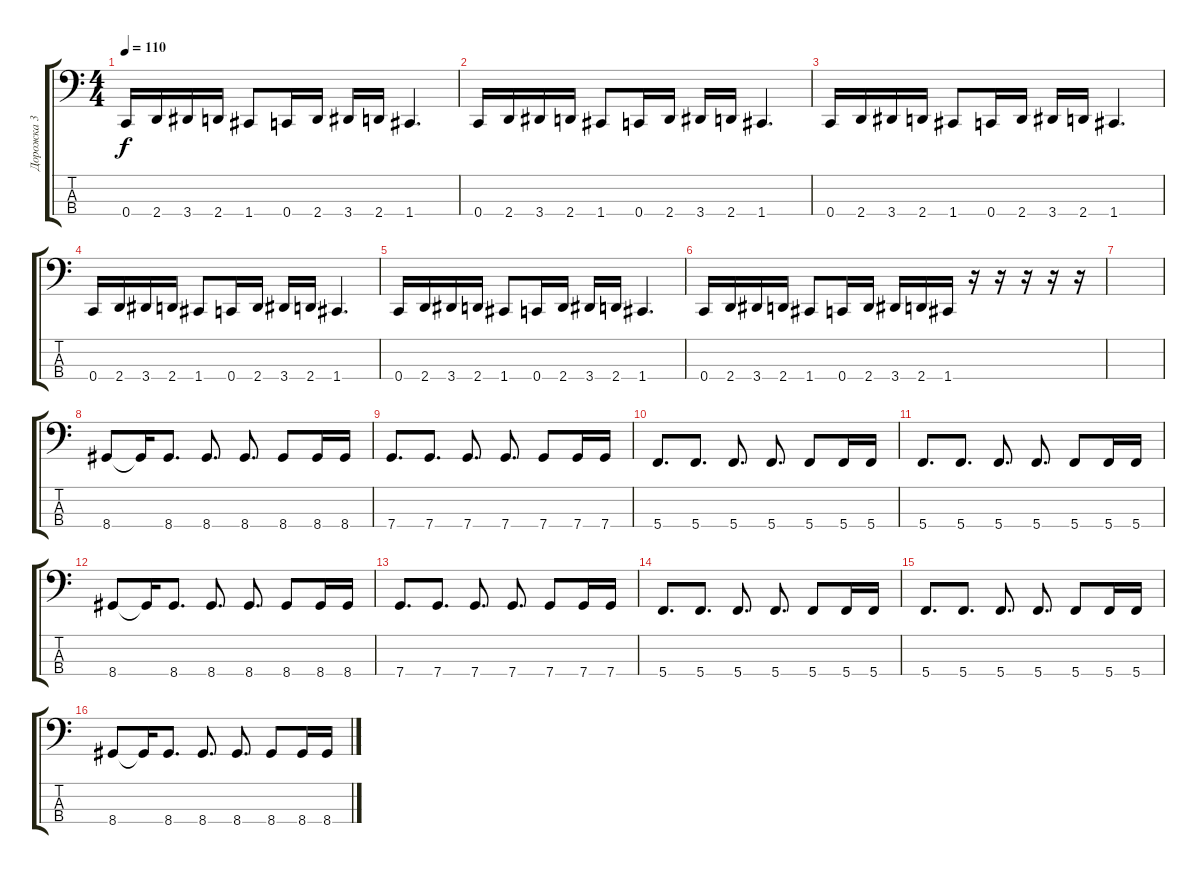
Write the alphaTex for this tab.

\track ("Дорожка 3" "Дорожка 3") {instrument electricbassfinger}
\staff {score tabs}
\tuning (F2 C2 G1 C1) {hide}
\ts (4 4)
\tempo 110
\clef f4
\ks c
0.4.16{dy f} 2.4.16 3.4.16 2.4.16 1.4.8 0.4.16 2.4.16 3.4.16 2.4.16 1.4.4{d} |
0.4.16 2.4.16 3.4.16 2.4.16 1.4.8 0.4.16 2.4.16 3.4.16 2.4.16 1.4.4{d} |
0.4.16 2.4.16 3.4.16 2.4.16 1.4.8 0.4.16 2.4.16 3.4.16 2.4.16 1.4.4{d} |
0.4.16 2.4.16 3.4.16 2.4.16 1.4.8 0.4.16 2.4.16 3.4.16 2.4.16 1.4.4{d} |
0.4.16 2.4.16 3.4.16 2.4.16 1.4.8 0.4.16 2.4.16 3.4.16 2.4.16 1.4.4{d} |
0.4.16 2.4.16 3.4.16 2.4.16 1.4.8 0.4.16 2.4.16 3.4.16 2.4.16 1.4.16 r.16 r.16 r.16 r.16 r.16 |
|
8.4.8 8.4{t}.16 8.4.8{d} 8.4.8{d} 8.4.8{d} 8.4.8 8.4.16 8.4.16 |
7.4.8{d} 7.4.8{d} 7.4.8{d} 7.4.8{d} 7.4.8 7.4.16 7.4.16 |
5.4.8{d} 5.4.8{d} 5.4.8{d} 5.4.8{d} 5.4.8 5.4.16 5.4.16 |
5.4.8{d} 5.4.8{d} 5.4.8{d} 5.4.8{d} 5.4.8 5.4.16 5.4.16 |
8.4.8 8.4{t}.16 8.4.8{d} 8.4.8{d} 8.4.8{d} 8.4.8 8.4.16 8.4.16 |
7.4.8{d} 7.4.8{d} 7.4.8{d} 7.4.8{d} 7.4.8 7.4.16 7.4.16 |
5.4.8{d} 5.4.8{d} 5.4.8{d} 5.4.8{d} 5.4.8 5.4.16 5.4.16 |
5.4.8{d} 5.4.8{d} 5.4.8{d} 5.4.8{d} 5.4.8 5.4.16 5.4.16 |
8.4.8 8.4{t}.16 8.4.8{d} 8.4.8{d} 8.4.8{d} 8.4.8 8.4.16 8.4.16
